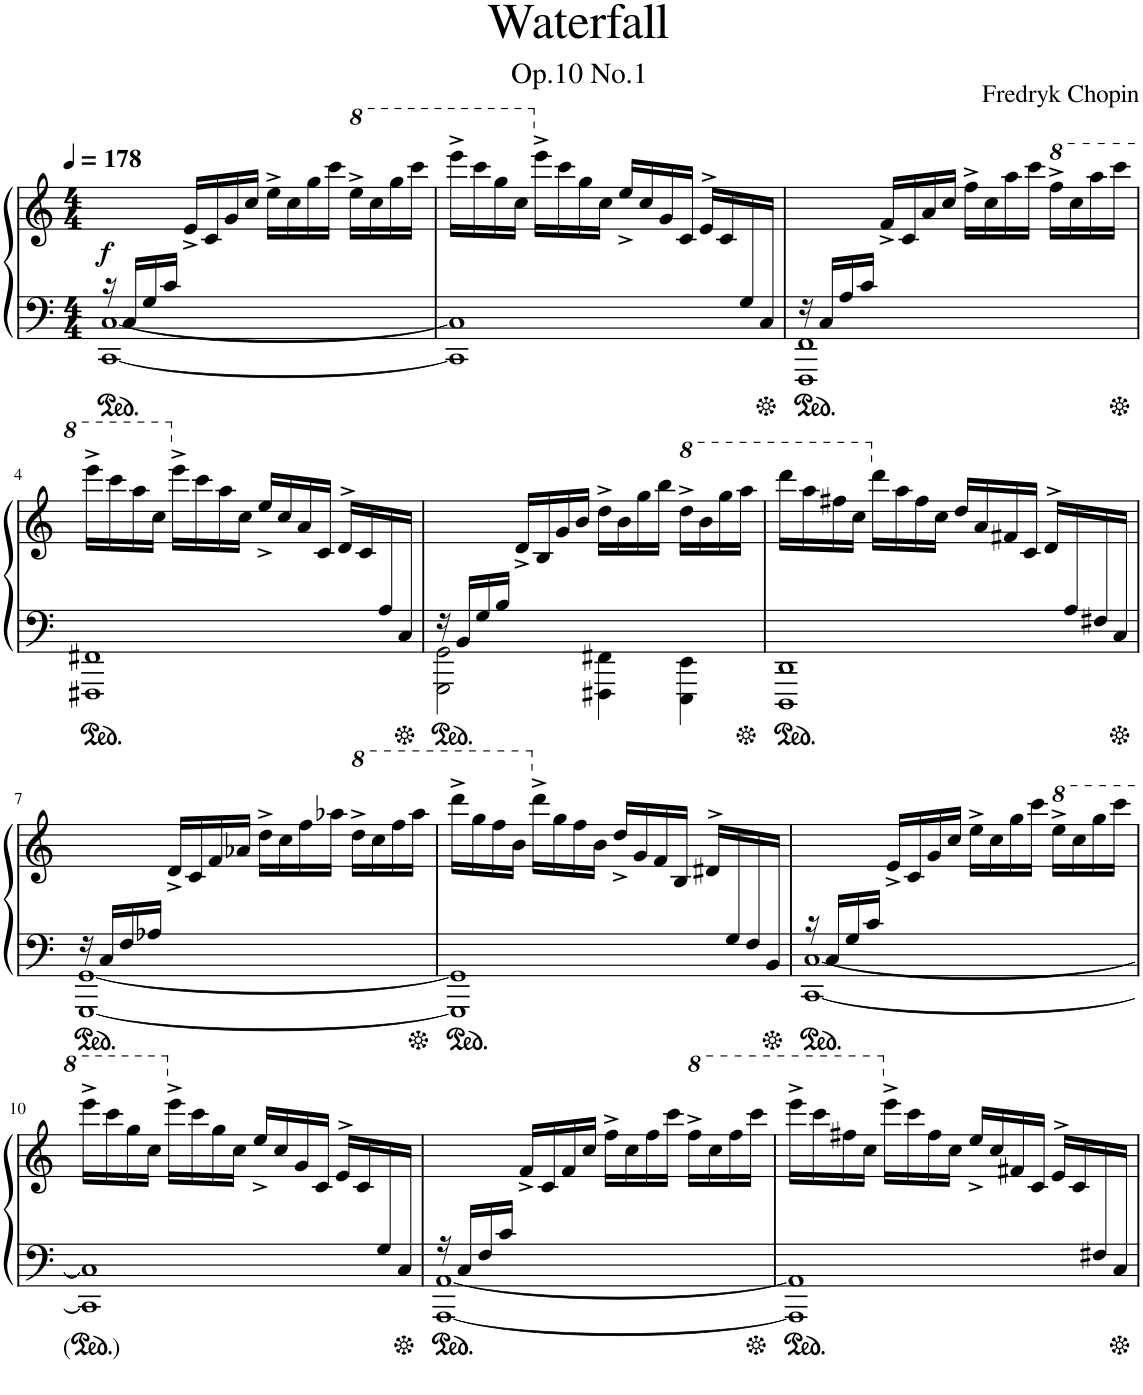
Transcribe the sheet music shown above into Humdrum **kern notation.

**kern	**kern	**dynam
*part1	*part1	*part1
*staff2	*staff1	*staff1/2
*I"피아노	*	*
*clefF4	*clefG2	*
*k[]	*k[]	*
*M4/4	*M4/4	*
*MM178	*MM178	*
=1	=1	=1
*^	*	*
!	!	!	!LO:DY:a=2
16r	[1CC [1C	4ryy	f
16C/LL	.	.	.
16G/	.	.	.
16c/JJ	.	.	.
4ryy	.	16e^/LL	.
.	.	16c/	.
.	.	16g/	.
.	.	16cc/JJ	.
2ryy	.	16ee^\LL	.
.	.	16cc\	.
.	.	16gg\	.
.	.	16ccc\JJ	.
*	*	*8va	*
.	.	16eee^\LL	.
.	.	16ccc\	.
.	.	16ggg\	.
.	.	16cccc\JJ	.
=2	=2	=2	=2
*	*	*^	*
2.ryy	1CC] 1C]	16eeee^\LL	2.ryy	.
.	.	16cccc\	.	.
.	.	16ggg\	.	.
.	.	16ccc\JJ	.	.
*	*	*X8va	*	*
.	.	16eee^\LL	.	.
.	.	16ccc\	.	.
.	.	16gg\	.	.
.	.	16cc\JJ	.	.
.	.	16ee^/LL	.	.
.	.	16cc/	.	.
.	.	16g/	.	.
.	.	16c/JJ	.	.
8ryy	.	16ryy	16e^/LL	.
.	.	16ryy	16c/	.
16G/	.	16ryy	8ryy	.
16C/JJ	.	16ryy	.	.
*	*	*v	*v	*
=3	=3	=3	=3
16r	1FFF 1FF	4ryy	.
16C/LL	.	.	.
16A/	.	.	.
16c/JJ	.	.	.
4ryy	.	16f^/LL	.
.	.	16c/	.
.	.	16a/	.
.	.	16cc/JJ	.
2ryy	.	16ff^\LL	.
.	.	16cc\	.
.	.	16aa\	.
.	.	16ccc\JJ	.
*	*	*8va	*
.	.	16fff^\LL	.
.	.	16ccc\	.
.	.	16aaa\	.
.	.	16cccc\JJ	.
!!LO:LB:g=z
=4	=4	=4	=4
*	*	*^	*
2.ryy	1FFF#X 1FF#X	16eeee^\LL	2.ryy	.
.	.	16cccc\	.	.
.	.	16aaa\	.	.
.	.	16ccc\JJ	.	.
*	*	*X8va	*	*
.	.	16eee^\LL	.	.
.	.	16ccc\	.	.
.	.	16aa\	.	.
.	.	16cc\JJ	.	.
.	.	16ee^/LL	.	.
.	.	16cc/	.	.
.	.	16a/	.	.
.	.	16c/JJ	.	.
8ryy	.	16ryy	16d^/LL	.
.	.	16ryy	16c/	.
16A/	.	16ryy	8ryy	.
16C/JJ	.	16ryy	.	.
*	*	*v	*v	*
=5	=5	=5	=5
16r	2GGG\ 2GG\	4ryy	.
16BB/LL	.	.	.
16G/	.	.	.
16B/JJ	.	.	.
4ryy	.	16d^/LL	.
.	.	16B/	.
.	.	16g/	.
.	.	16b/JJ	.
2ryy	4FFF#X\ 4FF#X\	16dd^\LL	.
.	.	16b\	.
.	.	16gg\	.
.	.	16bb\JJ	.
*	*	*8va	*
.	4EEE\ 4EE\	16ddd^\LL	.
.	.	16bb\	.
.	.	16ggg\	.
.	.	16aaa\JJ	.
=6	=6	=6	=6
*	*	*^	*
2.ryy	1DDD 1DD	16dddd\LL	2.ryy	.
.	.	16aaa\	.	.
.	.	16fff#X\	.	.
.	.	16ccc\JJ	.	.
*	*	*X8va	*	*
.	.	16ddd\LL	.	.
.	.	16aa\	.	.
.	.	16ff#\	.	.
.	.	16cc\JJ	.	.
.	.	16dd/LL	.	.
.	.	16a/	.	.
.	.	16f#X/	.	.
.	.	16c/JJ	.	.
16ryy	.	16ryy	16d^/LL	.
16A/	.	16ryy	8.ryy	.
16F#X/	.	16ryy	.	.
16C/JJ	.	16ryy	.	.
*	*	*v	*v	*
!!LO:LB:g=z
=7	=7	=7	=7
16r	[1GGG [1GG	4ryy	.
16C/LL	.	.	.
16F/	.	.	.
16A-X/JJ	.	.	.
4ryy	.	16d^/LL	.
.	.	16c/	.
.	.	16f/	.
.	.	16a-X/JJ	.
2ryy	.	16dd^\LL	.
.	.	16cc\	.
.	.	16ff\	.
.	.	16aa-X\JJ	.
*	*	*8va	*
.	.	16ddd^\LL	.
.	.	16ccc\	.
.	.	16fff\	.
.	.	16aaa-\JJ	.
=8	=8	=8	=8
*	*	*^	*
2.ryy	1GGG] 1GG]	16dddd^\LL	2.ryy	.
.	.	16ggg\	.	.
.	.	16fff\	.	.
.	.	16bb\JJ	.	.
*	*	*X8va	*	*
.	.	16ddd^\LL	.	.
.	.	16gg\	.	.
.	.	16ff\	.	.
.	.	16b\JJ	.	.
.	.	16dd^/LL	.	.
.	.	16g/	.	.
.	.	16f/	.	.
.	.	16B/JJ	.	.
16ryy	.	16ryy	16d#X^/LL	.
16G/	.	16ryy	8.ryy	.
16F/	.	16ryy	.	.
16BB/JJ	.	16ryy	.	.
*	*	*v	*v	*
=9	=9	=9	=9
16r	[1CC [1C	4ryy	.
16C/LL	.	.	.
16G/	.	.	.
16c/JJ	.	.	.
4ryy	.	16e^/LL	.
.	.	16c/	.
.	.	16g/	.
.	.	16cc/JJ	.
2ryy	.	16ee^\LL	.
.	.	16cc\	.
.	.	16gg\	.
.	.	16ccc\JJ	.
*	*	*8va	*
.	.	16eee^\LL	.
.	.	16ccc\	.
.	.	16ggg\	.
.	.	16cccc\JJ	.
!!LO:LB:g=z
=10	=10	=10	=10
*	*	*^	*
2.ryy	1CC] 1C]	16eeee^\LL	2.ryy	.
.	.	16cccc\	.	.
.	.	16ggg\	.	.
.	.	16ccc\JJ	.	.
*	*	*X8va	*	*
.	.	16eee^\LL	.	.
.	.	16ccc\	.	.
.	.	16gg\	.	.
.	.	16cc\JJ	.	.
.	.	16ee^/LL	.	.
.	.	16cc/	.	.
.	.	16g/	.	.
.	.	16c/JJ	.	.
8ryy	.	16ryy	16e^/LL	.
.	.	16ryy	16c/	.
16G/	.	16ryy	8ryy	.
16C/JJ	.	16ryy	.	.
*	*	*v	*v	*
=11	=11	=11	=11
16r	[1AAA [1AA	4ryy	.
16C/LL	.	.	.
16F/	.	.	.
16c/JJ	.	.	.
4ryy	.	16f^/LL	.
.	.	16c/	.
.	.	16f/	.
.	.	16cc/JJ	.
2ryy	.	16ff^\LL	.
.	.	16cc\	.
.	.	16ff\	.
.	.	16ccc\JJ	.
*	*	*8va	*
.	.	16fff^\LL	.
.	.	16ccc\	.
.	.	16fff\	.
.	.	16cccc\JJ	.
=12	=12	=12	=12
*	*	*^	*
2.ryy	1AAA] 1AA]	16eeee^\LL	2.ryy	.
.	.	16cccc\	.	.
.	.	16fff#X\	.	.
.	.	16ccc\JJ	.	.
*	*	*X8va	*	*
.	.	16eee^\LL	.	.
.	.	16ccc\	.	.
.	.	16ff#\	.	.
.	.	16cc\JJ	.	.
.	.	16ee^/LL	.	.
.	.	16cc/	.	.
.	.	16f#X/	.	.
.	.	16c/JJ	.	.
8ryy	.	16ryy	16e^/LL	.
.	.	16ryy	16c/	.
16F#X/	.	16ryy	8ryy	.
16C/JJ	.	16ryy	.	.
*v	*v	*	*	*
*	*v	*v	*
=	=	=
*-	*-	*-
